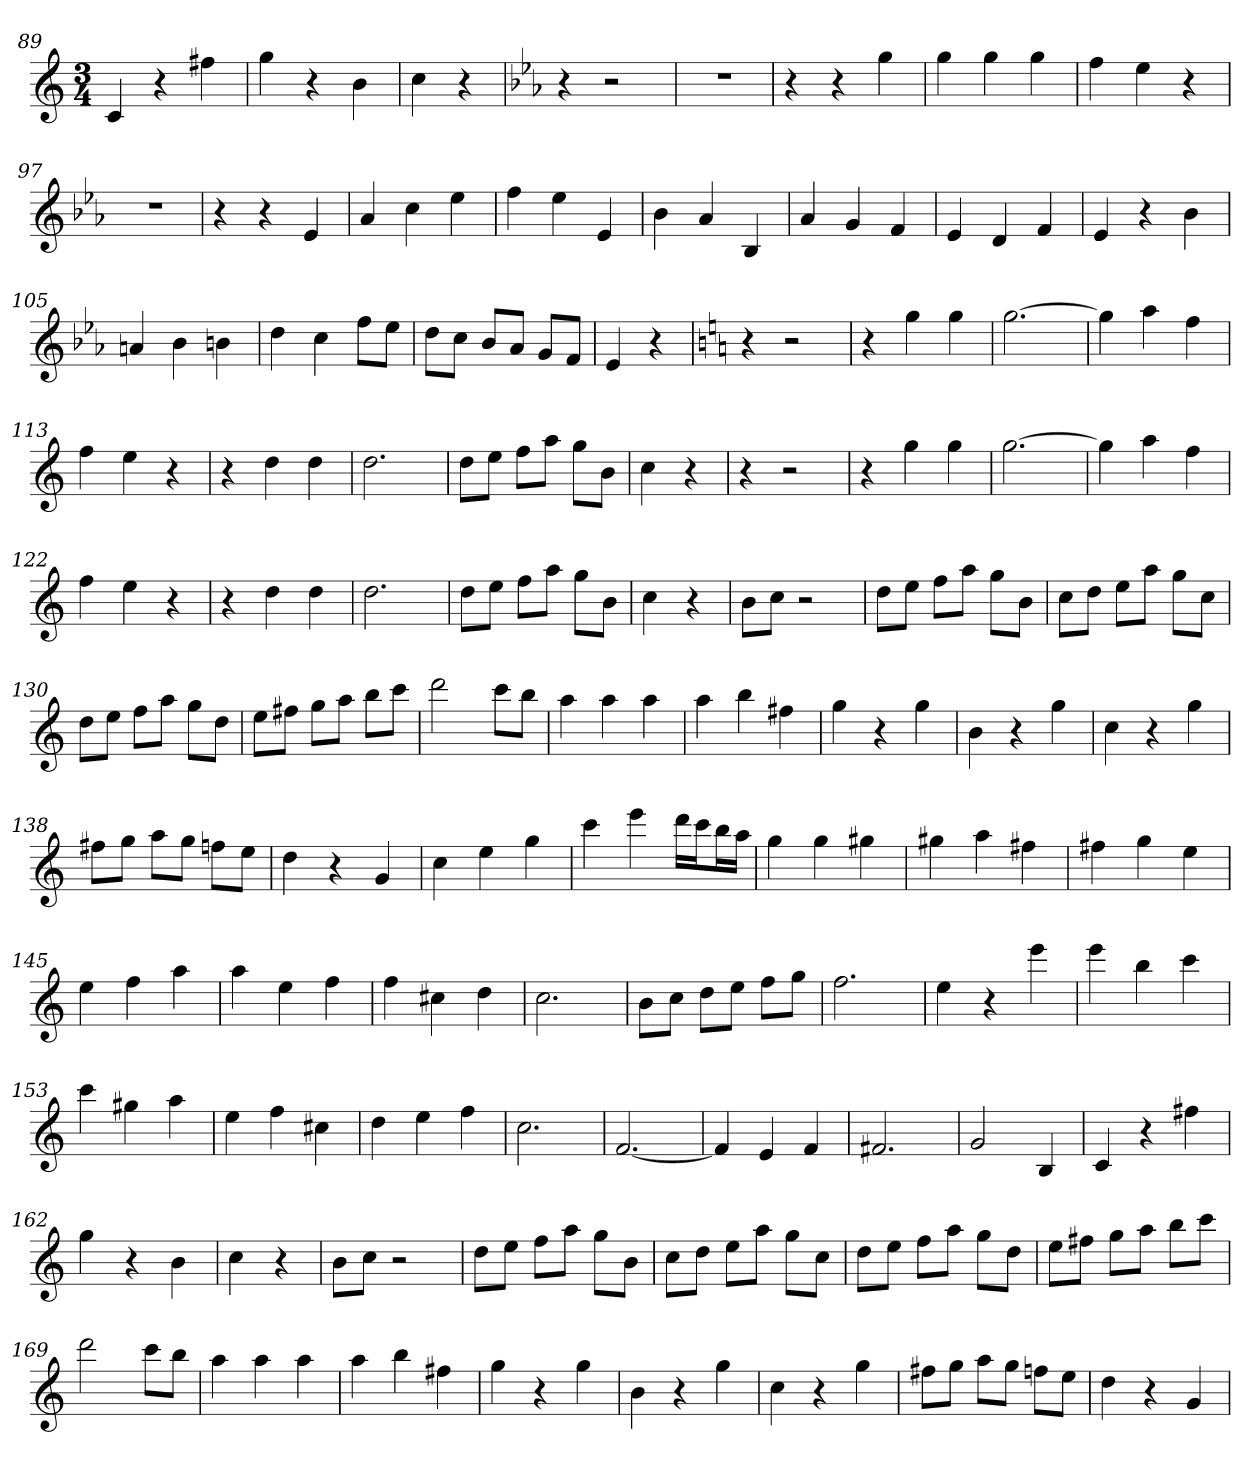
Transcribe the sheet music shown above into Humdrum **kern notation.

**kern
*part1
*staff1
*clefG2
*k[]
*C:
*M3/4
=89
4c
4r
4ff#X
=90
4gg
4r
4b
=91
4cc
4r
=92
*k[b-e-a-]
*c:
4r
2r
=93
2.r
=94
4r
4r
4gg
=95
4gg
4gg
4gg
=96
4ff
4ee-
4r
=97
2.r
=98
4r
4r
4e-
=99
4a-
4cc
4ee-
=100
4ff
4ee-
4e-
=101
4b-
4a-
4B-
=102
4a-
4g
4f
=103
4e-
4d
4f
=104
4e-
4r
4b-
=105
4an
4b-
4bn
=106
4dd
4cc
8ff\L
8ee-\J
=107
8dd\L
8cc\J
8b-/L
8a-/J
8g/L
8f/J
=108
4e-
4r
=109
*k[]
*C:
4r
2r
=110
4r
4gg
4gg
=111
[2.gg
=112
4gg]
4aa
4ff
=113
4ff
4ee
4r
=114
4r
4dd
4dd
=115
2.dd
=116
8dd\L
8ee\J
8ff\L
8aa\J
8gg\L
8b\J
=117
4cc
4r
=118
4r
2r
=119
4r
4gg
4gg
=120
[2.gg
=121
4gg]
4aa
4ff
=122
4ff
4ee
4r
=123
4r
4dd
4dd
=124
2.dd
=125
8dd\L
8ee\J
8ff\L
8aa\J
8gg\L
8b\J
=126
4cc
4r
=127
8b\L
8cc\J
2r
=128
8dd\L
8ee\J
8ff\L
8aa\J
8gg\L
8b\J
=129
8cc\L
8dd\J
8ee\L
8aa\J
8gg\L
8cc\J
=130
8dd\L
8ee\J
8ff\L
8aa\J
8gg\L
8dd\J
=131
8ee\L
8ff#X\J
8gg\L
8aa\J
8bb\L
8ccc\J
=132
2ddd
8ccc\L
8bb\J
=133
4aa
4aa
4aa
=134
4aa
4bb
4ff#X
=135
4gg
4r
4gg
=136
4b
4r
4gg
=137
4cc
4r
4gg
=138
8ff#X\L
8gg\J
8aa\L
8gg\J
8ffn\L
8ee\J
=139
4dd
4r
4g
=140
4cc
4ee
4gg
=141
4ccc
4eee
16ddd\LL
16ccc\J
16bb\L
16aa\JJ
=142
4gg
4gg
4gg#X
=143
4gg#X
4aa
4ff#X
=144
4ff#X
4gg
4ee
=145
4ee
4ff
4aa
=146
4aa
4ee
4ff
=147
4ff
4cc#X
4dd
=148
2.cc
=149
8b\L
8cc\J
8dd\L
8ee\J
8ff\L
8gg\J
=150
2.ff
=151
4ee
4r
4eee
=152
4eee
4bb
4ccc
=153
4ccc
4gg#X
4aa
=154
4ee
4ff
4cc#X
=155
4dd
4ee
4ff
=156
2.cc
=157
[2.f
=158
4f]
4e
4f
=159
2.f#X
=160
2g
4B
=161
4c
4r
4ff#X
=162
4gg
4r
4b
=163
4cc
4r
=164
8b\L
8cc\J
2r
=165
8dd\L
8ee\J
8ff\L
8aa\J
8gg\L
8b\J
=166
8cc\L
8dd\J
8ee\L
8aa\J
8gg\L
8cc\J
=167
8dd\L
8ee\J
8ff\L
8aa\J
8gg\L
8dd\J
=168
8ee\L
8ff#X\J
8gg\L
8aa\J
8bb\L
8ccc\J
=169
2ddd
8ccc\L
8bb\J
=170
4aa
4aa
4aa
=171
4aa
4bb
4ff#X
=172
4gg
4r
4gg
=173
4b
4r
4gg
=174
4cc
4r
4gg
=175
8ff#X\L
8gg\J
8aa\L
8gg\J
8ffn\L
8ee\J
=176
4dd
4r
4g
=
*-
